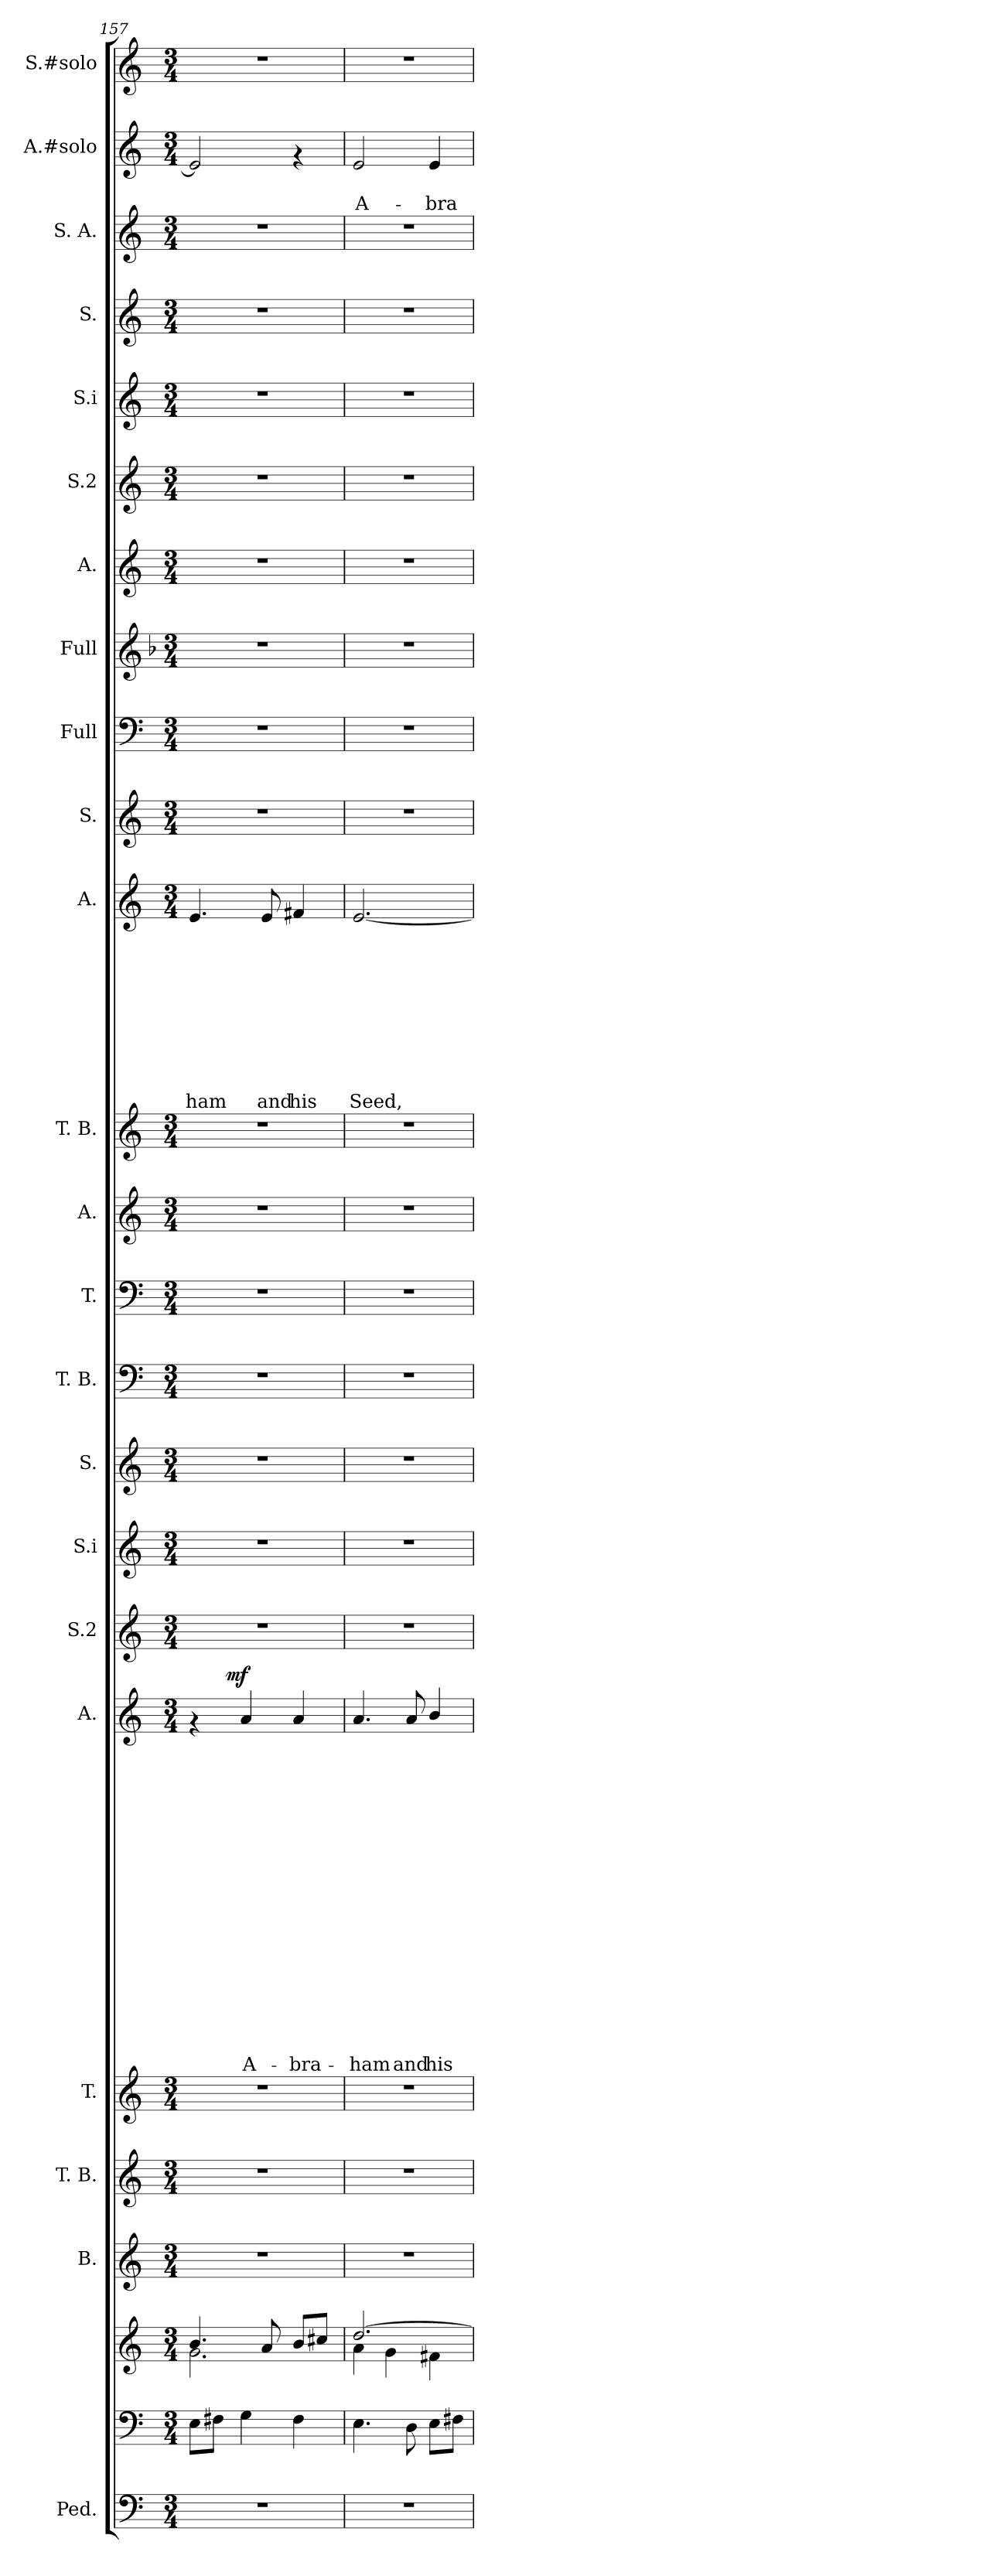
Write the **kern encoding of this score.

**kern	**kern	**kern	**kern	**kern	**kern	**kern	**text	**text	**text	**text	**text	**text	**text	**text	**text	**text	**text	**text	**text	**text	**text	**text	**text	**text	**dynam	**kern	**kern	**kern	**kern	**kern	**kern	**kern	**kern	**text	**text	**text	**text	**text	**text	**text	**text	**text	**text	**kern	**kern	**kern	**kern	**kern	**kern	**kern	**kern	**kern	**text	**text	**kern
*part25	*part24	*part23	*part22	*part21	*part20	*part19	*part19	*part19	*part19	*part19	*part19	*part19	*part19	*part19	*part19	*part19	*part19	*part19	*part19	*part19	*part19	*part19	*part19	*part19	*part19	*part18	*part17	*part16	*part15	*part14	*part13	*part12	*part11	*part11	*part11	*part11	*part11	*part11	*part11	*part11	*part11	*part11	*part11	*part10	*part9	*part8	*part7	*part6	*part5	*part4	*part3	*part2	*part2	*part2	*part1
*staff25	*staff24	*staff23	*staff22	*staff21	*staff20	*staff19	*staff19	*staff19	*staff19	*staff19	*staff19	*staff19	*staff19	*staff19	*staff19	*staff19	*staff19	*staff19	*staff19	*staff19	*staff19	*staff19	*staff19	*staff19	*staff19	*staff18	*staff17	*staff16	*staff15	*staff14	*staff13	*staff12	*staff11	*staff11	*staff11	*staff11	*staff11	*staff11	*staff11	*staff11	*staff11	*staff11	*staff11	*staff10	*staff9	*staff8	*staff7	*staff6	*staff5	*staff4	*staff3	*staff2	*staff2	*staff2	*staff1
*I"Ped.	*	*	*I"B.	*I"T. B.	*I"T.	*I"A.	*	*	*	*	*	*	*	*	*	*	*	*	*	*	*	*	*	*	*	*I"S.2	*I"S.i	*I"S.	*I"T. B.	*I"T.	*I"A.	*I"T. B.	*I"A.	*	*	*	*	*	*	*	*	*	*	*I"S.	*I"Full	*I"Full	*I"A.	*I"S.2	*I"S.i	*I"S.	*I"S. A.	*I"A.#solo	*	*	*I"S.#solo
*I'Ped.	*	*	*	*I'T. B.	*I'T.	*I'A.	*	*	*	*	*	*	*	*	*	*	*	*	*	*	*	*	*	*	*	*I'S.2	*I'S.i	*I'S.	*I'T. B.	*I'T.	*	*I'T. B.	*I'A.	*	*	*	*	*	*	*	*	*	*	*I'S.	*	*	*I'A.	*I'S.2	*I'S.i	*I'S.	*I'S. A.	*I'A.#solo	*	*	*I'S.#solo
*clefF4	*clefF4	*clefG2	*clefG2	*clefG2	*clefG2	*clefG2	*	*	*	*	*	*	*	*	*	*	*	*	*	*	*	*	*	*	*	*clefG2	*clefG2	*clefG2	*clefF4	*clefF4	*clefG2	*clefG2	*clefG2	*	*	*	*	*	*	*	*	*	*	*clefG2	*clefF4	*clefG2	*clefG2	*clefG2	*clefG2	*clefG2	*clefG2	*clefG2	*	*	*clefG2
*	*	*	*	*	*	*	*	*	*	*	*	*	*	*	*	*	*	*	*	*	*	*	*	*	*	*	*	*	*	*	*	*	*	*	*	*	*	*	*	*	*	*	*	*	*	*ITrd3c5	*	*	*	*	*	*	*	*	*
*k[]	*k[]	*k[]	*k[]	*k[]	*k[]	*k[]	*	*	*	*	*	*	*	*	*	*	*	*	*	*	*	*	*	*	*	*k[]	*k[]	*k[]	*k[]	*k[]	*k[]	*k[]	*k[]	*	*	*	*	*	*	*	*	*	*	*k[]	*k[]	*k[]	*k[]	*k[]	*k[]	*k[]	*k[]	*k[]	*	*	*k[]
*C:	*C:	*C:	*C:	*C:	*C:	*C:	*	*	*	*	*	*	*	*	*	*	*	*	*	*	*	*	*	*	*	*C:	*C:	*C:	*C:	*C:	*C:	*C:	*C:	*	*	*	*	*	*	*	*	*	*	*C:	*C:	*C:	*C:	*C:	*C:	*C:	*C:	*C:	*	*	*C:
*M3/4	*M3/4	*M3/4	*M3/4	*M3/4	*M3/4	*M3/4	*	*	*	*	*	*	*	*	*	*	*	*	*	*	*	*	*	*	*	*M3/4	*M3/4	*M3/4	*M3/4	*M3/4	*M3/4	*M3/4	*M3/4	*	*	*	*	*	*	*	*	*	*	*M3/4	*M3/4	*M3/4	*M3/4	*M3/4	*M3/4	*M3/4	*M3/4	*M3/4	*	*	*M3/4
=157	=157	=157	=157	=157	=157	=157	=157	=157	=157	=157	=157	=157	=157	=157	=157	=157	=157	=157	=157	=157	=157	=157	=157	=157	=157	=157	=157	=157	=157	=157	=157	=157	=157	=157	=157	=157	=157	=157	=157	=157	=157	=157	=157	=157	=157	=157	=157	=157	=157	=157	=157	=157	=157	=157	=157
*	*	*^	*	*	*	*	*	*	*	*	*	*	*	*	*	*	*	*	*	*	*	*	*	*	*	*	*	*	*	*	*	*	*	*	*	*	*	*	*	*	*	*	*	*	*	*	*	*	*	*	*	*	*	*	*
!	!	!	!	!	!	!	!	!	!	!	!	!	!	!	!	!	!	!	!	!	!	!	!	!	!	!	!	!	!	!	!	!	!	!	!	!	!	!	!	!	!	!	!	!LO:LY:b	!	!	!	!	!	!	!	!	!	!	!	!
*	*	*	*	*	*	*	*^	*	*	*	*	*	*	*	*	*	*	*	*	*	*	*	*	*	*	*	*	*	*	*	*	*	*	*	*	*	*	*	*	*	*	*	*	*	*	*	*	*	*	*	*	*	*	*	*	*
2.r	8E\L	4.b/	2.g\	2.r	2.r	2.r	4rf	8.ryy	.	.	.	.	.	.	.	.	.	.	.	.	.	.	.	.	.	.	.	2.r	2.r	2.r	2.r	2.r	2.r	2.r	4.e/	.	.	.	.	.	.	.	.	.	-ham	2.r	2.r	2.r	2.r	2.r	2.r	2.r	2.r	2e/]	.	.	2.r
.	8F#X\J	.	.	.	.	.	.	.	.	.	.	.	.	.	.	.	.	.	.	.	.	.	.	.	.	.	.	.	.	.	.	.	.	.	.	.	.	.	.	.	.	.	.	.	.	.	.	.	.	.	.	.	.	.	.	.	.
!	!	!	!	!	!	!	!	!	!	!	!	!	!	!	!	!	!	!	!	!	!	!	!	!	!	!	!LO:DY:a	!	!	!	!	!	!	!	!	!	!	!	!	!	!	!	!	!	!	!	!	!	!	!	!	!	!	!	!	!	!
.	.	.	.	.	.	.	.	2ryy	.	.	.	.	.	.	.	.	.	.	.	.	.	.	.	.	.	.	mf	.	.	.	.	.	.	.	.	.	.	.	.	.	.	.	.	.	.	.	.	.	.	.	.	.	.	.	.	.	.
!	!	!	!	!	!	!	!	!	!	!	!	!	!	!	!	!	!	!	!	!	!	!	!	!	!	!LO:LY:b	!	!	!	!	!	!	!	!	!	!	!	!	!	!	!	!	!	!	!	!	!	!	!	!	!	!	!	!	!	!	!
.	4G\	.	.	.	.	.	4a/	.	.	.	.	.	.	.	.	.	.	.	.	.	.	.	.	.	.	A-	.	.	.	.	.	.	.	.	.	.	.	.	.	.	.	.	.	.	.	.	.	.	.	.	.	.	.	.	.	.	.
!	!	!	!	!	!	!	!	!	!	!	!	!	!	!	!	!	!	!	!	!	!	!	!	!	!	!	!	!	!	!	!	!	!	!	!	!	!	!	!	!	!	!	!	!	!LO:LY:b	!	!	!	!	!	!	!	!	!	!	!	!
.	.	8a/	.	.	.	.	.	.	.	.	.	.	.	.	.	.	.	.	.	.	.	.	.	.	.	.	.	.	.	.	.	.	.	.	8e/	.	.	.	.	.	.	.	.	.	and	.	.	.	.	.	.	.	.	.	.	.	.
!	!	!	!	!	!	!	!	!	!	!	!	!	!	!	!	!	!	!	!	!	!	!	!	!	!	!LO:LY:b	!	!	!	!	!	!	!	!	!	!	!	!	!	!	!	!	!	!	!LO:LY:b	!	!	!	!	!	!	!	!	!	!	!	!
.	4F#\	8b/L	.	.	.	.	4a/	.	.	.	.	.	.	.	.	.	.	.	.	.	.	.	.	.	.	-bra-	.	.	.	.	.	.	.	.	4f#X/	.	.	.	.	.	.	.	.	.	his	.	.	.	.	.	.	.	.	4rf	.	.	.
.	.	8cc#X/J	.	.	.	.	.	.	.	.	.	.	.	.	.	.	.	.	.	.	.	.	.	.	.	.	.	.	.	.	.	.	.	.	.	.	.	.	.	.	.	.	.	.	.	.	.	.	.	.	.	.	.	.	.	.	.
.	.	.	.	.	.	.	.	16ryy	.	.	.	.	.	.	.	.	.	.	.	.	.	.	.	.	.	.	.	.	.	.	.	.	.	.	.	.	.	.	.	.	.	.	.	.	.	.	.	.	.	.	.	.	.	.	.	.	.
=158	=158	=158	=158	=158	=158	=158	=158	=158	=158	=158	=158	=158	=158	=158	=158	=158	=158	=158	=158	=158	=158	=158	=158	=158	=158	=158	=158	=158	=158	=158	=158	=158	=158	=158	=158	=158	=158	=158	=158	=158	=158	=158	=158	=158	=158	=158	=158	=158	=158	=158	=158	=158	=158	=158	=158	=158	=158
!	!	!	!	!	!	!	!	!	!	!	!	!	!	!	!	!	!	!	!	!	!	!	!	!	!	!LO:LY:b	!	!	!	!	!	!	!	!	!	!	!	!	!	!	!	!	!	!	!LO:LY:b	!	!	!	!	!	!	!	!	!	!	!LO:LY:b	!
*	*	*	*	*	*	*	*v	*v	*	*	*	*	*	*	*	*	*	*	*	*	*	*	*	*	*	*	*	*	*	*	*	*	*	*	*	*	*	*	*	*	*	*	*	*	*	*	*	*	*	*	*	*	*	*	*	*	*
2.r	4.E\	[>2.dd/	4a\	2.r	2.r	2.r	4.a/	.	.	.	.	.	.	.	.	.	.	.	.	.	.	.	.	.	-ham	.	2.r	2.r	2.r	2.r	2.r	2.r	2.r	[<2.e/	.	.	.	.	.	.	.	.	.	Seed,	2.r	2.r	2.r	2.r	2.r	2.r	2.r	2.r	2e/	.	A-	2.r
.	.	.	4g\	.	.	.	.	.	.	.	.	.	.	.	.	.	.	.	.	.	.	.	.	.	.	.	.	.	.	.	.	.	.	.	.	.	.	.	.	.	.	.	.	.	.	.	.	.	.	.	.	.	.	.	.	.
!	!	!	!	!	!	!	!	!	!	!	!	!	!	!	!	!	!	!	!	!	!	!	!	!	!LO:LY:b	!	!	!	!	!	!	!	!	!	!	!	!	!	!	!	!	!	!	!	!	!	!	!	!	!	!	!	!	!	!	!
.	8D\	.	.	.	.	.	8a/	.	.	.	.	.	.	.	.	.	.	.	.	.	.	.	.	.	and	.	.	.	.	.	.	.	.	.	.	.	.	.	.	.	.	.	.	.	.	.	.	.	.	.	.	.	.	.	.	.
!	!	!	!	!	!	!	!	!	!	!	!	!	!	!	!	!	!	!	!	!	!	!	!	!	!LO:LY:b	!	!	!	!	!	!	!	!	!	!	!	!	!	!	!	!	!	!	!	!	!	!	!	!	!	!	!	!	!	!LO:LY:b	!
.	8E\L	.	4f#X\	.	.	.	4b/	.	.	.	.	.	.	.	.	.	.	.	.	.	.	.	.	.	his	.	.	.	.	.	.	.	.	.	.	.	.	.	.	.	.	.	.	.	.	.	.	.	.	.	.	.	4e/	.	-bra-	.
.	8F#X\J	.	.	.	.	.	.	.	.	.	.	.	.	.	.	.	.	.	.	.	.	.	.	.	.	.	.	.	.	.	.	.	.	.	.	.	.	.	.	.	.	.	.	.	.	.	.	.	.	.	.	.	.	.	.	.
*	*	*v	*v	*	*	*	*	*	*	*	*	*	*	*	*	*	*	*	*	*	*	*	*	*	*	*	*	*	*	*	*	*	*	*	*	*	*	*	*	*	*	*	*	*	*	*	*	*	*	*	*	*	*	*	*	*
=	=	=	=	=	=	=	=	=	=	=	=	=	=	=	=	=	=	=	=	=	=	=	=	=	=	=	=	=	=	=	=	=	=	=	=	=	=	=	=	=	=	=	=	=	=	=	=	=	=	=	=	=	=	=	=
*-	*-	*-	*-	*-	*-	*-	*-	*-	*-	*-	*-	*-	*-	*-	*-	*-	*-	*-	*-	*-	*-	*-	*-	*-	*-	*-	*-	*-	*-	*-	*-	*-	*-	*-	*-	*-	*-	*-	*-	*-	*-	*-	*-	*-	*-	*-	*-	*-	*-	*-	*-	*-	*-	*-	*-
